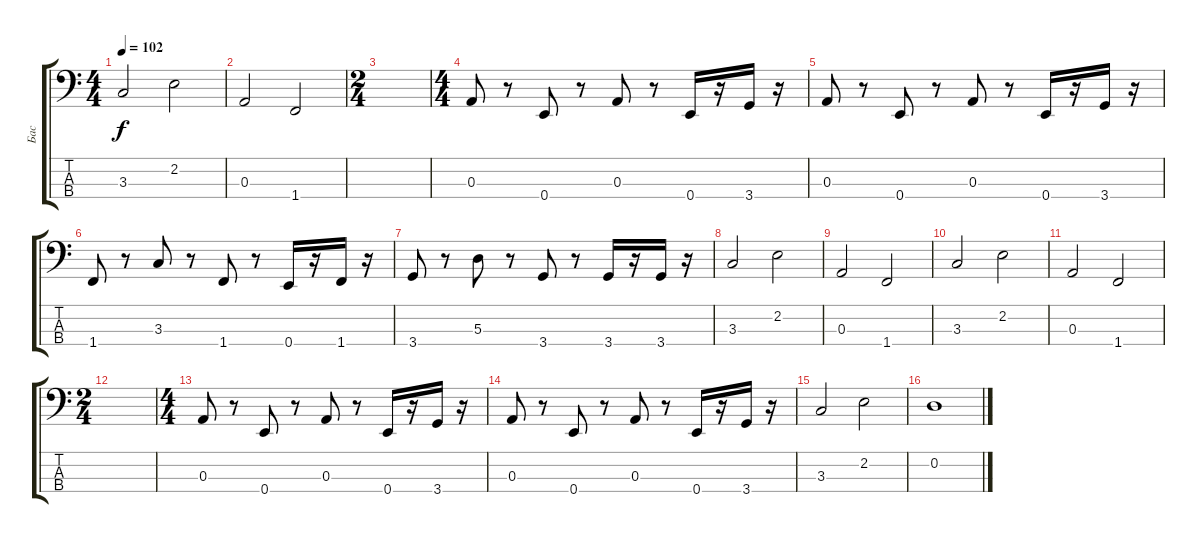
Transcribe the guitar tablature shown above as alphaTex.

\track ("Бас" "Бас") {instrument electricbassfinger}
\staff {score tabs}
\tuning (G2 D2 A1 E1) {hide}
\ts (4 4)
\tempo 102
\clef f4
\ks c
3.3.2{dy f} 2.2.2 |
0.3.2 1.4.2 |
\ts (2 4)
|
\ts (4 4)
0.3.8 r.8 0.4.8 r.8 0.3.8 r.8 0.4.16 r.16 3.4.16 r.16 |
0.3.8 r.8 0.4.8 r.8 0.3.8 r.8 0.4.16 r.16 3.4.16 r.16 |
1.4.8 r.8 3.3.8 r.8 1.4.8 r.8 0.4.16 r.16 1.4.16 r.16 |
3.4.8 r.8 5.3.8 r.8 3.4.8 r.8 3.4.16 r.16 3.4.16 r.16 |
3.3.2 2.2.2 |
0.3.2 1.4.2 |
3.3.2 2.2.2 |
0.3.2 1.4.2 |
\ts (2 4)
|
\ts (4 4)
0.3.8 r.8 0.4.8 r.8 0.3.8 r.8 0.4.16 r.16 3.4.16 r.16 |
0.3.8 r.8 0.4.8 r.8 0.3.8 r.8 0.4.16 r.16 3.4.16 r.16 |
3.3.2 2.2.2 |
0.2.1
